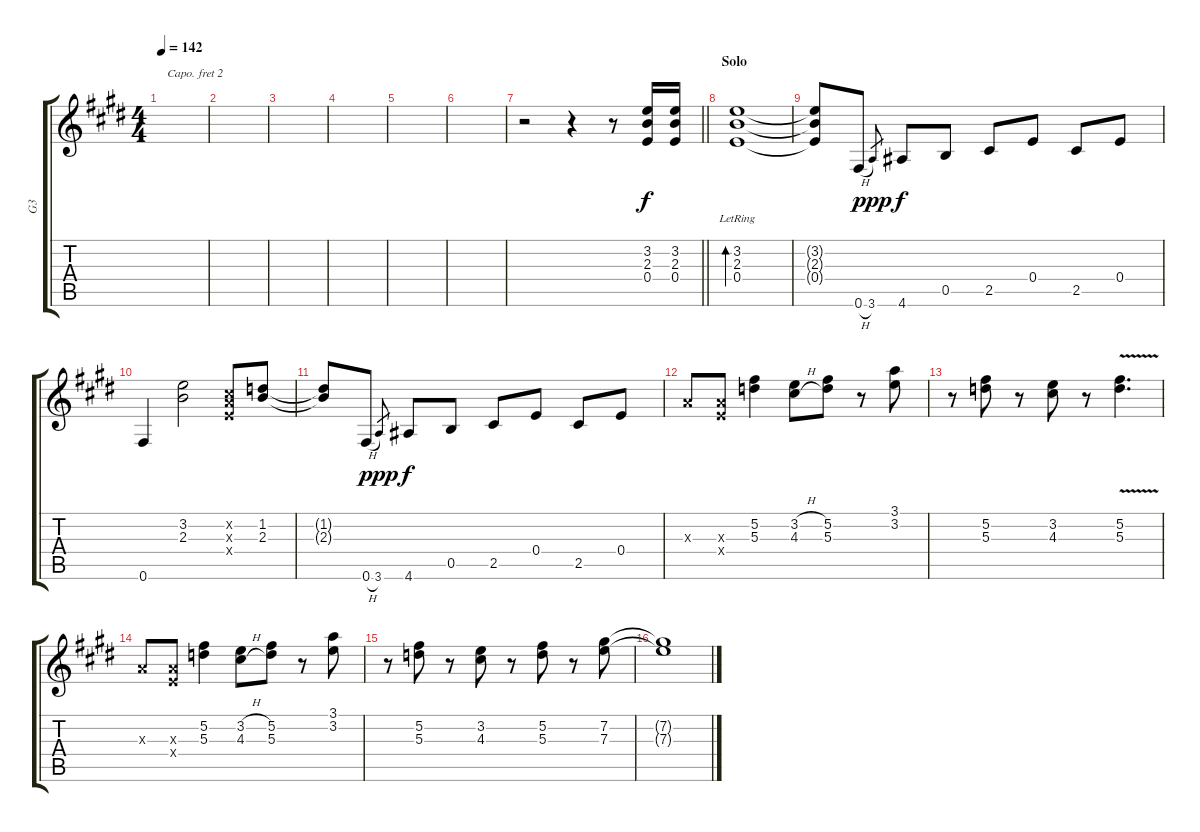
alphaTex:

\track ("G3" "G3") {instrument electricguitarjazz}
\staff {score tabs}
\capo 2
\tuning (E4 B3 G3 D3 A2 E2) {hide}
\ts (4 4)
\tempo 142
\clef g2
\ks e
|
|
|
|
|
|
\barLineRight lightlight
r.2 r.4 r.8 (3.2 2.3 0.4).16 (3.2 2.3 0.4).16 |
\section ("" "Solo")
(3.2{lr} 2.3{lr} 0.4{lr}).1{bd 60} |
(3.2{t} 2.3{t} 0.4{t}).8 0.6{h}.8 3.6.8{gr dy ppp} 4.6.8{dy f} 0.5.8 2.5.8 0.4.8 2.5.8 0.4.8 |
0.6.4 (3.2 2.3).2 (0.2{x} 0.3{x} 0.4{x}).8 (1.2 2.3).8 |
(1.2{t} 2.3{t}).8 0.6{h}.8 3.6.8{gr dy ppp} 4.6.8{dy f} 0.5.8 2.5.8 0.4.8 2.5.8 0.4.8 |
0.3{x}.8 (0.3{x} 0.4{x}).8 (5.2 5.3).4 (3.2{h} 4.3{h}).8 (5.2 5.3).8 r.8 (3.1 3.2).8 |
r.8 (5.2 5.3).8 r.8 (3.2 4.3).8 r.8 (5.2{v} 5.3).4{d} |
0.3{x}.8 (0.3{x} 0.4{x}).8 (5.2 5.3).4 (3.2{h} 4.3{h}).8 (5.2 5.3).8 r.8 (3.1 3.2).8 |
r.8 (5.2 5.3).8 r.8 (3.2 4.3).8 r.8 (5.2 5.3).8 r.8 (7.2 7.3).8 |
(7.2{t} 7.3{t}).1
